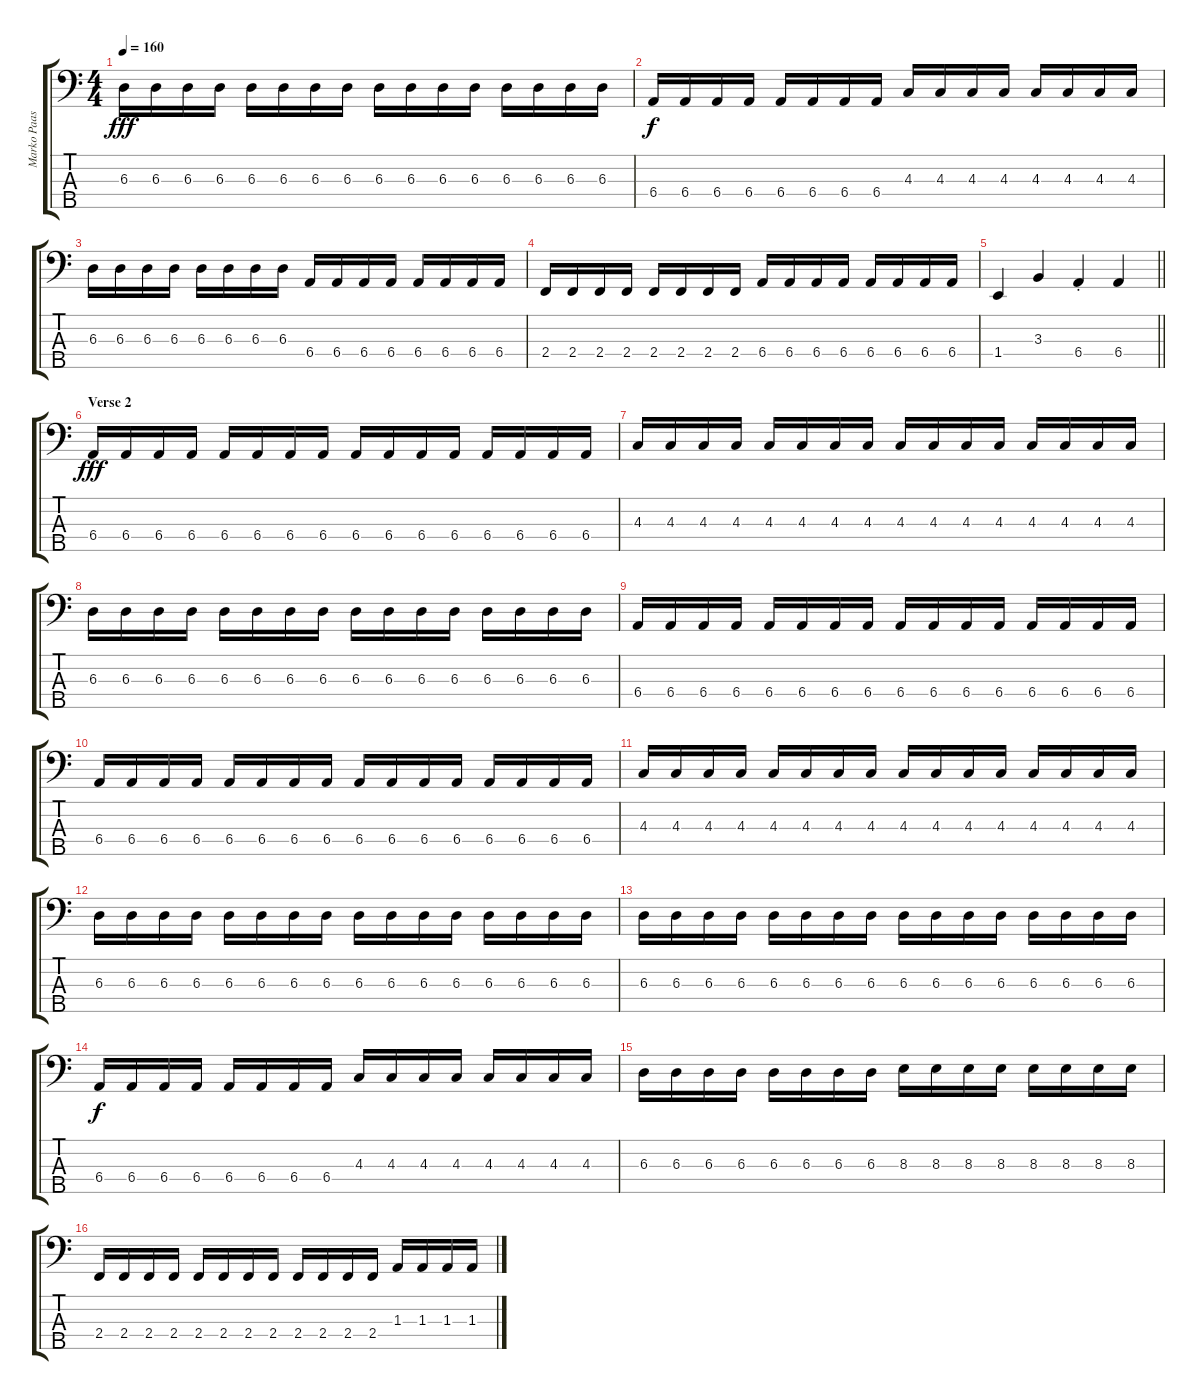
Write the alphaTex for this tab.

\track ("Marko Paasikoski" "Marko Paas") {instrument electricbasspick}
\staff {score tabs}
\tuning (Gb2 Db2 Ab1 Eb1 Bb0) {hide}
\ts (4 4)
\tempo 160
\clef f4
\ks c
6.3.16{dy fff} 6.3.16 6.3.16 6.3.16 6.3.16 6.3.16 6.3.16 6.3.16 6.3.16 6.3.16 6.3.16 6.3.16 6.3.16 6.3.16 6.3.16 6.3.16 |
6.4.16{dy f} 6.4.16 6.4.16 6.4.16 6.4.16 6.4.16 6.4.16 6.4.16 4.3.16 4.3.16 4.3.16 4.3.16 4.3.16 4.3.16 4.3.16 4.3.16 |
6.3.16 6.3.16 6.3.16 6.3.16 6.3.16 6.3.16 6.3.16 6.3.16 6.4.16 6.4.16 6.4.16 6.4.16 6.4.16 6.4.16 6.4.16 6.4.16 |
2.4.16 2.4.16 2.4.16 2.4.16 2.4.16 2.4.16 2.4.16 2.4.16 6.4.16 6.4.16 6.4.16 6.4.16 6.4.16 6.4.16 6.4.16 6.4.16 |
\barLineRight lightlight
1.4.4 3.3.4 6.4{st}.4 6.4.4 |
\section ("" "Verse 2")
6.4.16{dy fff} 6.4.16 6.4.16 6.4.16 6.4.16 6.4.16 6.4.16 6.4.16 6.4.16 6.4.16 6.4.16 6.4.16 6.4.16 6.4.16 6.4.16 6.4.16 |
4.3.16 4.3.16 4.3.16 4.3.16 4.3.16 4.3.16 4.3.16 4.3.16 4.3.16 4.3.16 4.3.16 4.3.16 4.3.16 4.3.16 4.3.16 4.3.16 |
6.3.16 6.3.16 6.3.16 6.3.16 6.3.16 6.3.16 6.3.16 6.3.16 6.3.16 6.3.16 6.3.16 6.3.16 6.3.16 6.3.16 6.3.16 6.3.16 |
6.4.16 6.4.16 6.4.16 6.4.16 6.4.16 6.4.16 6.4.16 6.4.16 6.4.16 6.4.16 6.4.16 6.4.16 6.4.16 6.4.16 6.4.16 6.4.16 |
6.4.16 6.4.16 6.4.16 6.4.16 6.4.16 6.4.16 6.4.16 6.4.16 6.4.16 6.4.16 6.4.16 6.4.16 6.4.16 6.4.16 6.4.16 6.4.16 |
4.3.16 4.3.16 4.3.16 4.3.16 4.3.16 4.3.16 4.3.16 4.3.16 4.3.16 4.3.16 4.3.16 4.3.16 4.3.16 4.3.16 4.3.16 4.3.16 |
6.3.16 6.3.16 6.3.16 6.3.16 6.3.16 6.3.16 6.3.16 6.3.16 6.3.16 6.3.16 6.3.16 6.3.16 6.3.16 6.3.16 6.3.16 6.3.16 |
6.3.16 6.3.16 6.3.16 6.3.16 6.3.16 6.3.16 6.3.16 6.3.16 6.3.16 6.3.16 6.3.16 6.3.16 6.3.16 6.3.16 6.3.16 6.3.16 |
6.4.16{dy f} 6.4.16 6.4.16 6.4.16 6.4.16 6.4.16 6.4.16 6.4.16 4.3.16 4.3.16 4.3.16 4.3.16 4.3.16 4.3.16 4.3.16 4.3.16 |
6.3.16 6.3.16 6.3.16 6.3.16 6.3.16 6.3.16 6.3.16 6.3.16 8.3.16 8.3.16 8.3.16 8.3.16 8.3.16 8.3.16 8.3.16 8.3.16 |
2.4.16 2.4.16 2.4.16 2.4.16 2.4.16 2.4.16 2.4.16 2.4.16 2.4.16 2.4.16 2.4.16 2.4.16 1.3.16 1.3.16 1.3.16 1.3.16
